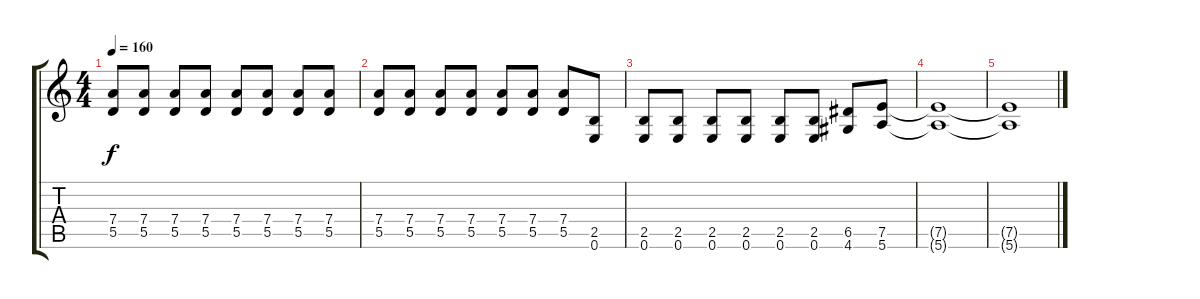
\track "" {instrument distortionguitar}
\staff {score tabs}
\tuning (E4 B3 G3 D3 A2 E2) {hide}
\ts (4 4)
\tempo 160
\clef g2
\ks c
(7.4 5.5).8{dy f} (7.4 5.5).8 (7.4 5.5).8 (7.4 5.5).8 (7.4 5.5).8 (7.4 5.5).8 (7.4 5.5).8 (7.4 5.5).8 |
(7.4 5.5).8 (7.4 5.5).8 (7.4 5.5).8 (7.4 5.5).8 (7.4 5.5).8 (7.4 5.5).8 (7.4 5.5).8 (2.5 0.6).8 |
(2.5 0.6).8 (2.5 0.6).8 (2.5 0.6).8 (2.5 0.6).8 (2.5 0.6).8 (2.5 0.6).8 (6.5 4.6).8 (7.5 5.6).8 |
(7.5{t} 5.6{t}).1 |
(7.5{t} 5.6{t}).1
